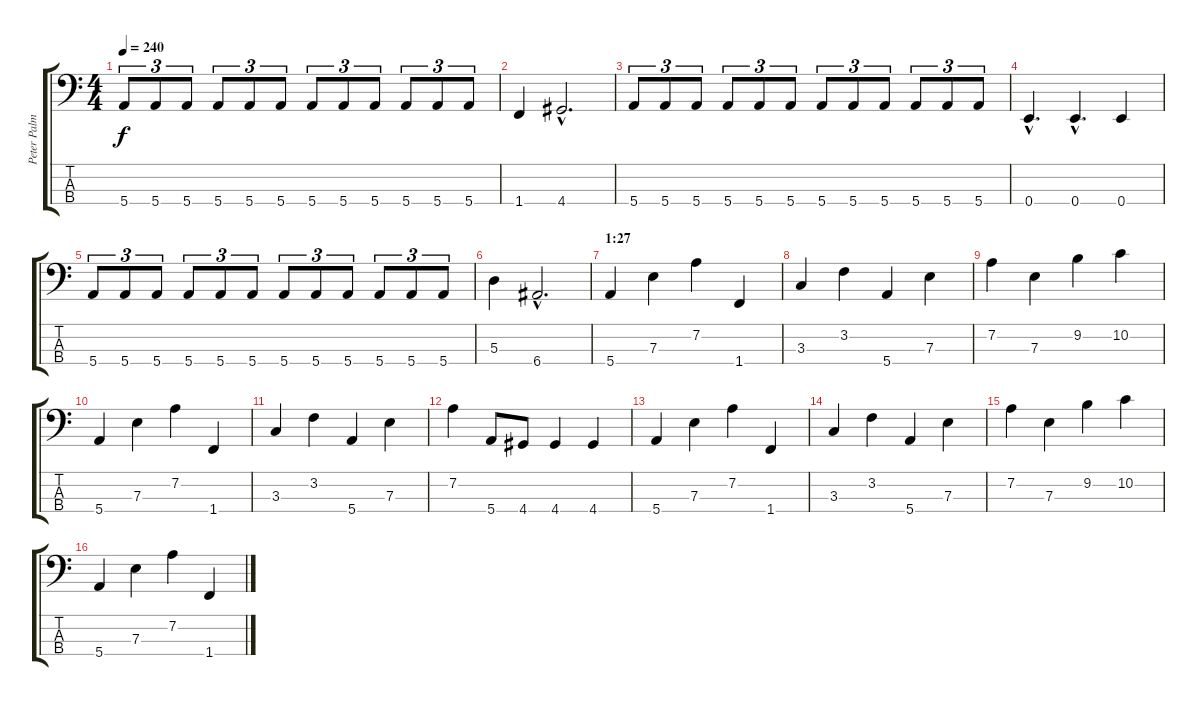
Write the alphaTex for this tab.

\track ("Peter Palmdahl" "Peter Palm") {instrument electricbasspick}
\staff {score tabs}
\tuning (G2 D2 A1 E1) {hide}
\ts (4 4)
\tempo 240
\clef f4
\ks c
5.4.8{tu (3 2) dy f} 5.4.8{tu (3 2)} 5.4.8{tu (3 2)} 5.4.8{tu (3 2)} 5.4.8{tu (3 2)} 5.4.8{tu (3 2)} 5.4.8{tu (3 2)} 5.4.8{tu (3 2)} 5.4.8{tu (3 2)} 5.4.8{tu (3 2)} 5.4.8{tu (3 2)} 5.4.8{tu (3 2)} |
1.4.4 4.4{hac}.2{d} |
5.4.8{tu (3 2)} 5.4.8{tu (3 2)} 5.4.8{tu (3 2)} 5.4.8{tu (3 2)} 5.4.8{tu (3 2)} 5.4.8{tu (3 2)} 5.4.8{tu (3 2)} 5.4.8{tu (3 2)} 5.4.8{tu (3 2)} 5.4.8{tu (3 2)} 5.4.8{tu (3 2)} 5.4.8{tu (3 2)} |
0.4{hac}.4{d} 0.4{hac}.4{d} 0.4.4 |
5.4.8{tu (3 2)} 5.4.8{tu (3 2)} 5.4.8{tu (3 2)} 5.4.8{tu (3 2)} 5.4.8{tu (3 2)} 5.4.8{tu (3 2)} 5.4.8{tu (3 2)} 5.4.8{tu (3 2)} 5.4.8{tu (3 2)} 5.4.8{tu (3 2)} 5.4.8{tu (3 2)} 5.4.8{tu (3 2)} |
5.3.4 6.4{hac}.2{d} |
\section ("" "1:27")
5.4.4 7.3.4 7.2.4 1.4.4 |
3.3.4 3.2.4 5.4.4 7.3.4 |
7.2.4 7.3.4 9.2.4 10.2.4 |
5.4.4 7.3.4 7.2.4 1.4.4 |
3.3.4 3.2.4 5.4.4 7.3.4 |
7.2.4 5.4.8 4.4.8 4.4.4 4.4.4 |
5.4.4 7.3.4 7.2.4 1.4.4 |
3.3.4 3.2.4 5.4.4 7.3.4 |
7.2.4 7.3.4 9.2.4 10.2.4 |
5.4.4 7.3.4 7.2.4 1.4.4
